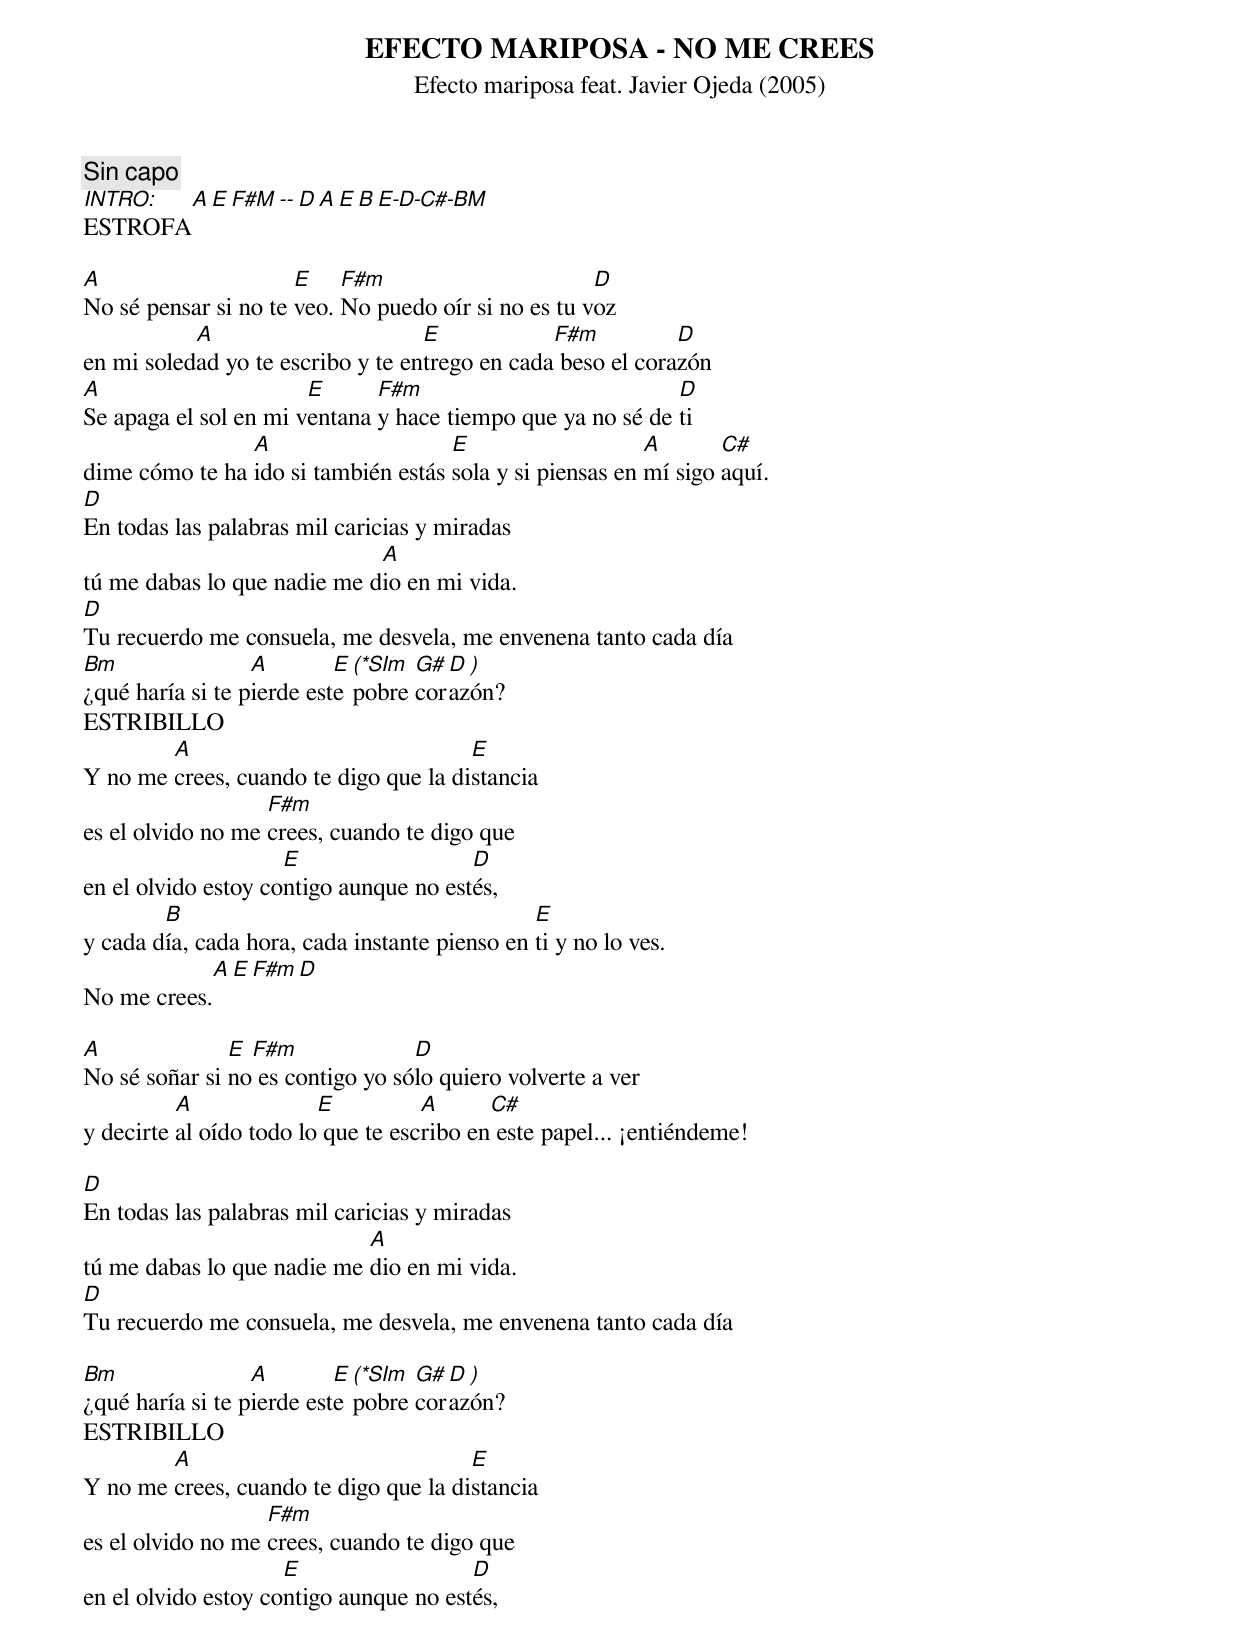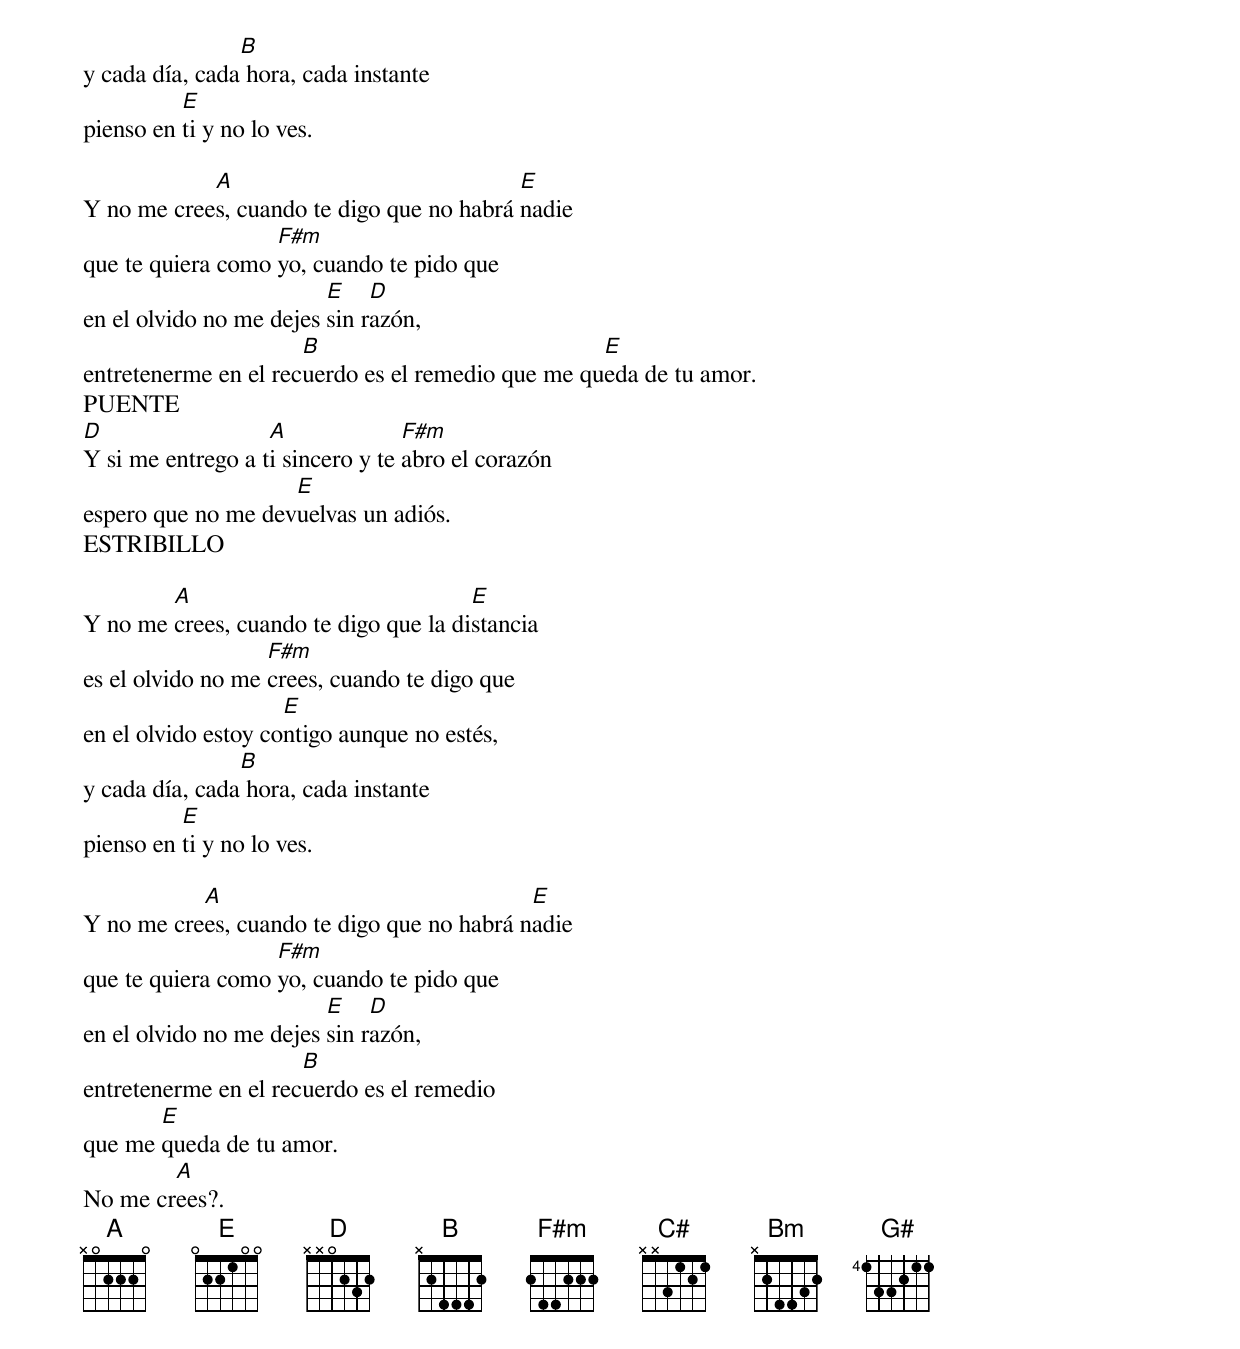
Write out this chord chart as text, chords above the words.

EFECTO MARIPOSA - NO ME CREES
Efecto mariposa feat. Javier Ojeda (2005)
Sin capo
INTRO: A E F#M -- D A E B E-D-C#-BM
ESTROFA

A                     E    F#m                       D
No sé pensar si no te veo. No puedo oír si no es tu voz
           A                       E            F#m          D
en mi soledad yo te escribo y te entrego en cada beso el corazón
A                      E      F#m                           D
Se apaga el sol en mi ventana y hace tiempo que ya no sé de ti
                A                    E                    A       C#
dime cómo te ha ido si también estás sola y si piensas en mí sigo aquí.
D
En todas las palabras mil caricias y miradas
                             A
tú me dabas lo que nadie me dio en mi vida.
D
Tu recuerdo me consuela, me desvela, me envenena tanto cada día
Bm                A        E (*SIm G# D )
¿qué haría si te pierde este pobre corazón?
ESTRIBILLO
        A                              E
Y no me crees, cuando te digo que la distancia
                   F#m
es el olvido no me crees, cuando te digo que
                     E                  D
en el olvido estoy contigo aunque no estés,
        B                                      E
y cada día, cada hora, cada instante pienso en ti y no lo ves.
            A E F#m D
No me crees.

A              E F#m              D
No sé soñar si no es contigo yo sólo quiero volverte a ver
          A              E          A      C#
y decirte al oído todo lo que te escribo en este papel... ¡entiéndeme!

D
En todas las palabras mil caricias y miradas
                            A
tú me dabas lo que nadie me dio en mi vida.
D
Tu recuerdo me consuela, me desvela, me envenena tanto cada día

Bm                A        E (*SIm G# D )
¿qué haría si te pierde este pobre corazón?
ESTRIBILLO
        A                              E
Y no me crees, cuando te digo que la distancia
                   F#m
es el olvido no me crees, cuando te digo que
                     E                  D
en el olvido estoy contigo aunque no estés,
                B
y cada día, cada hora, cada instante
          E
pienso en ti y no lo ves.

            A                              E
Y no me crees, cuando te digo que no habrá nadie
                   F#m
que te quiera como yo, cuando te pido que
                         E    D
en el olvido no me dejes sin razón,
                      B                            E
entretenerme en el recuerdo es el remedio que me queda de tu amor.
PUENTE
D                  A              F#m
Y si me entrego a ti sincero y te abro el corazón
                    E
espero que no me devuelvas un adiós.
ESTRIBILLO

        A                              E
Y no me crees, cuando te digo que la distancia
                   F#m
es el olvido no me crees, cuando te digo que
                     E
en el olvido estoy contigo aunque no estés,
                B
y cada día, cada hora, cada instante
          E
pienso en ti y no lo ves.

           A                                E
Y no me crees, cuando te digo que no habrá nadie
                   F#m
que te quiera como yo, cuando te pido que
                         E    D
en el olvido no me dejes sin razón,
                      B
entretenerme en el recuerdo es el remedio
       E
que me queda de tu amor.
        A
No me crees?.
